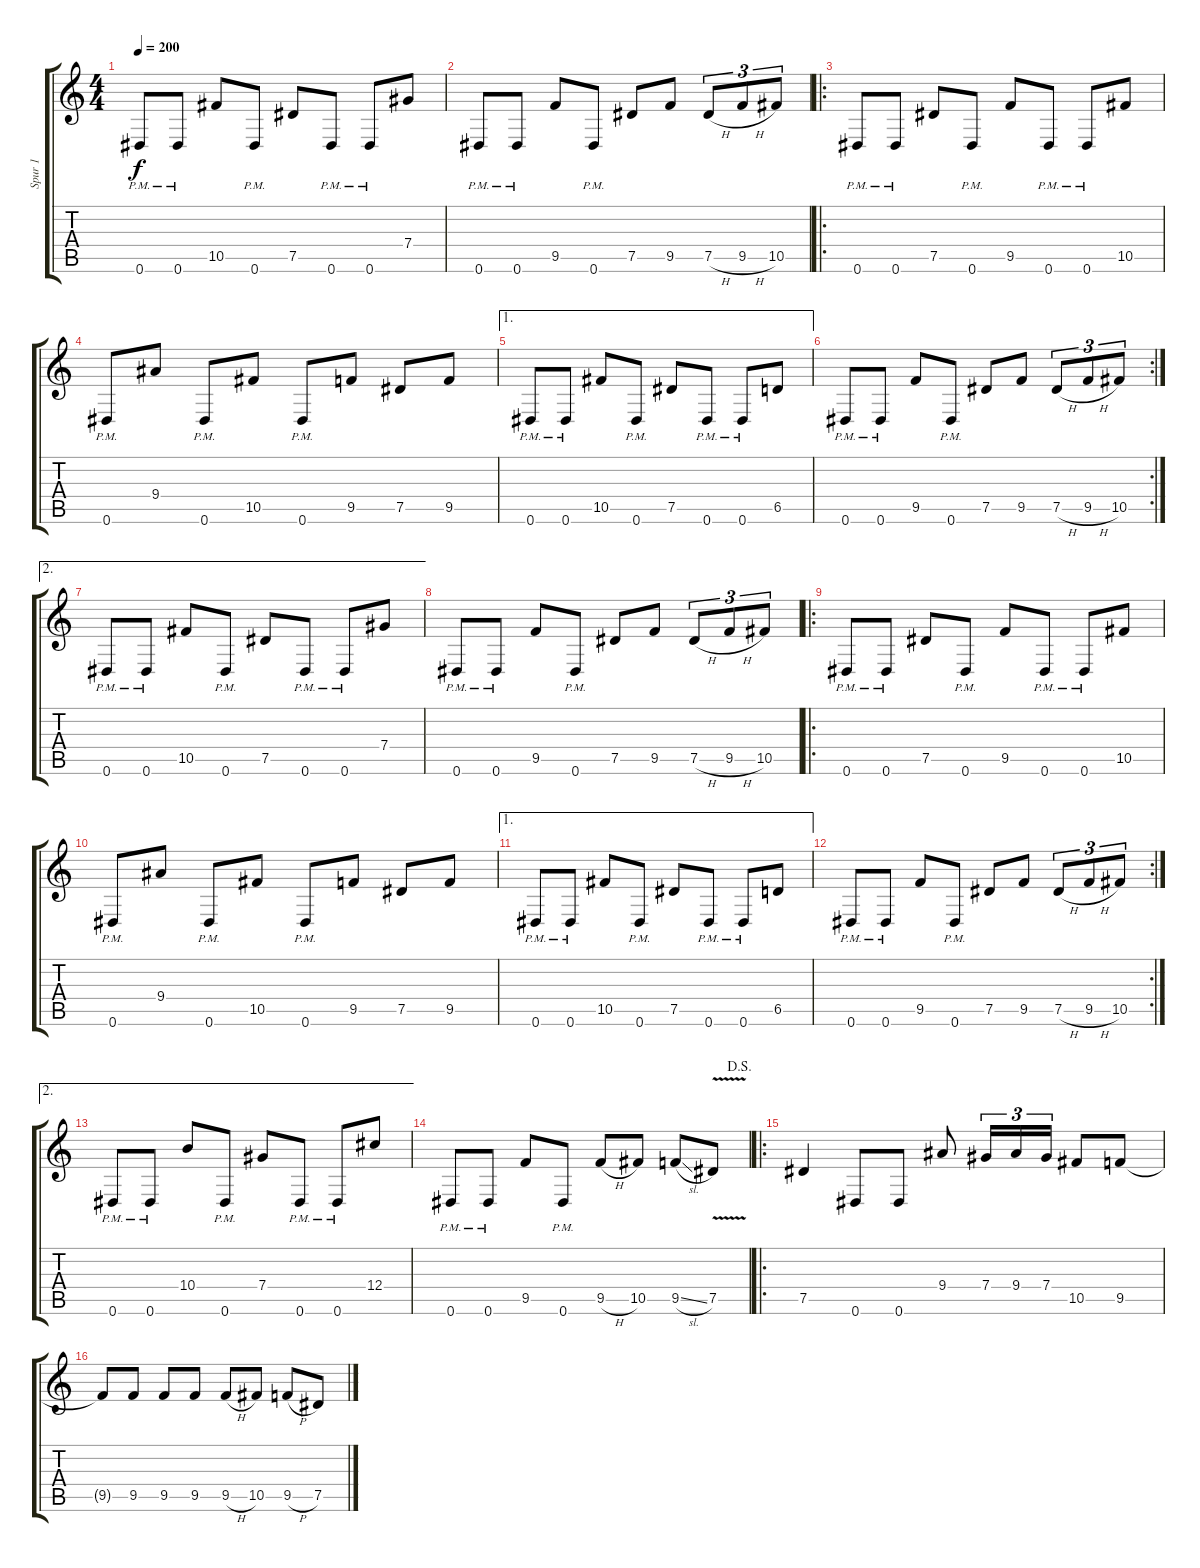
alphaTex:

\track ("Spur 1" "Spur 1") {instrument distortionguitar}
\staff {score tabs}
\tuning (Eb4 Bb3 Gb3 Db3 Ab2 Eb2) {hide}
\ts (4 4)
\tempo 200
\clef g2
\ks c
0.6{pm}.8{dy f} 0.6{pm}.8 10.5.8 0.6{pm}.8 7.5.8 0.6{pm}.8 0.6{pm}.8 7.4.8 |
0.6{pm}.8 0.6{pm}.8 9.5.8 0.6{pm}.8 7.5.8 9.5.8 7.5{h}.8{tu (3 2)} 9.5{h}.8{tu (3 2)} 10.5.8{tu (3 2)} |
\ro
0.6{pm}.8 0.6{pm}.8 7.5.8 0.6{pm}.8 9.5.8 0.6{pm}.8 0.6{pm}.8 10.5.8 |
0.6{pm}.8 9.4.8 0.6{pm}.8 10.5.8 0.6{pm}.8 9.5.8 7.5.8 9.5.8 |
\ae 1
0.6{pm}.8 0.6{pm}.8 10.5.8 0.6{pm}.8 7.5.8 0.6{pm}.8 0.6{pm}.8 6.5.8 |
\rc 2
0.6{pm}.8 0.6{pm}.8 9.5.8 0.6{pm}.8 7.5.8 9.5.8 7.5{h}.8{tu (3 2)} 9.5{h}.8{tu (3 2)} 10.5.8{tu (3 2)} |
\ae 2
0.6{pm}.8 0.6{pm}.8 10.5.8 0.6{pm}.8 7.5.8 0.6{pm}.8 0.6{pm}.8 7.4.8 |
0.6{pm}.8 0.6{pm}.8 9.5.8 0.6{pm}.8 7.5.8 9.5.8 7.5{h}.8{tu (3 2)} 9.5{h}.8{tu (3 2)} 10.5.8{tu (3 2)} |
\ro
0.6{pm}.8 0.6{pm}.8 7.5.8 0.6{pm}.8 9.5.8 0.6{pm}.8 0.6{pm}.8 10.5.8 |
0.6{pm}.8 9.4.8 0.6{pm}.8 10.5.8 0.6{pm}.8 9.5.8 7.5.8 9.5.8 |
\ae 1
0.6{pm}.8 0.6{pm}.8 10.5.8 0.6{pm}.8 7.5.8 0.6{pm}.8 0.6{pm}.8 6.5.8 |
\rc 2
0.6{pm}.8 0.6{pm}.8 9.5.8 0.6{pm}.8 7.5.8 9.5.8 7.5{h}.8{tu (3 2)} 9.5{h}.8{tu (3 2)} 10.5.8{tu (3 2)} |
\ae 2
0.6{pm}.8 0.6{pm}.8 10.4.8 0.6{pm}.8 7.4.8 0.6{pm}.8 0.6{pm}.8 12.4.8 |
\jump dalsegno
0.6{pm}.8 0.6{pm}.8 9.5.8 0.6{pm}.8 9.5{h}.8 10.5.8 9.5{sl}.8 7.5{v}.8 |
\ro
7.5.4 0.6.8 0.6.8 9.4.8 7.4.16{tu (3 2)} 9.4.16{tu (3 2)} 7.4.16{tu (3 2)} 10.5.8 9.5.8 |
9.5{t}.8 9.5.8 9.5.8 9.5.8 9.5{h}.8 10.5.8 9.5{h}.8 7.5.8
